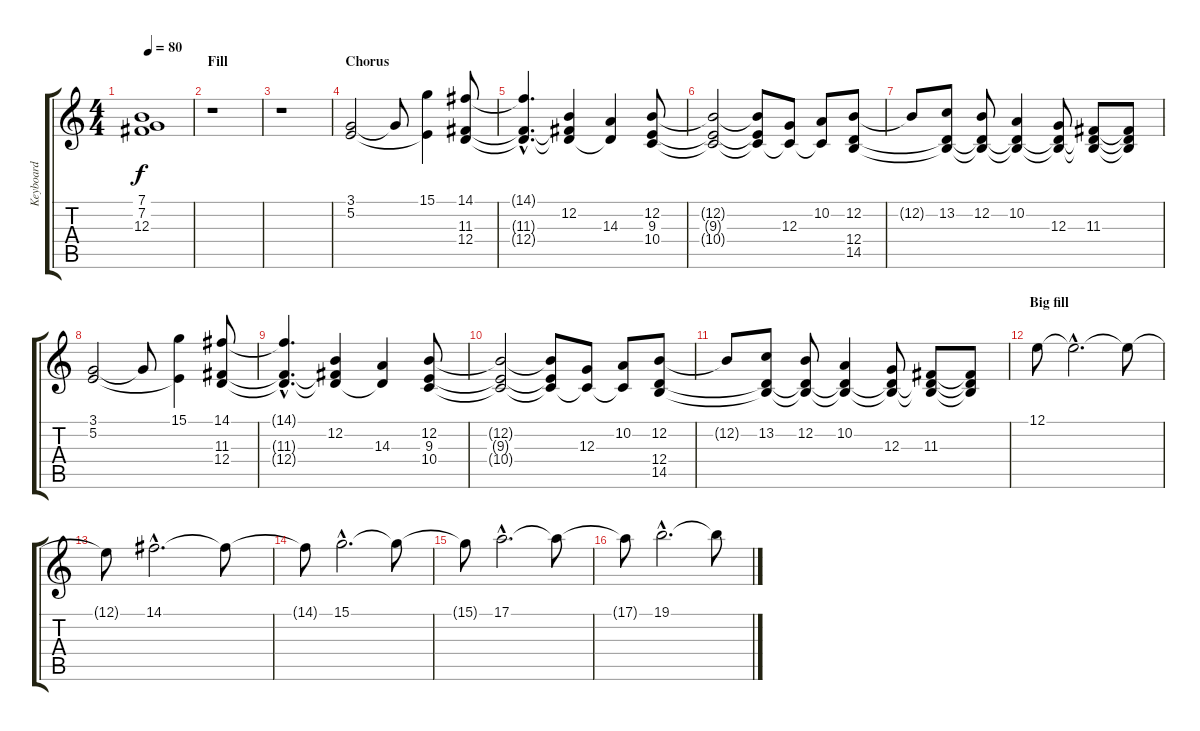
\track ("Keyboard" "Keyboard") {instrument stringensemble1}
\staff {score tabs}
\tuning (E4 B3 G3 D3 A2 E2) {hide}
\ts (4 4)
\tempo 80
\clef g2
\ks c
(7.1 7.2 12.3).1{dy f} |
\section ("" "Fill")
r.1{volume 13 instrument stringensemble1} |
r.1 |
\section ("" "Chorus")
(3.1 5.2).2 3.1{t}.8 (15.1 5.2{t}).4 (14.1 11.3 12.4).8 |
(14.1{hac t} 11.3{hac t} 12.4{hac t}).4{d} (12.2 11.3{t} 12.4{t}).4 (14.3 12.4{t}).4 (12.2 9.3 10.4).8 |
(12.2{t} 9.3{t} 10.4{t}).2 (12.2{t} 9.3{t} 10.4{t}).8 (12.3 10.4{t}).8 (10.2 10.4{t}).8 (12.2 12.4 14.5).8 |
12.2{t}.8 (13.2 12.4{t} 14.5{t}).8 (12.2 12.4{t} 14.5{t}).8 (10.2 12.4{t} 14.5{t}).4 (12.3 12.4{t} 14.5{t}).8 (11.3 12.4{t} 14.5{t}).8 (11.3{t} 12.4{t} 14.5{t}).8 |
(3.1 5.2).2 3.1{t}.8 (15.1 5.2{t}).4 (14.1 11.3 12.4).8 |
(14.1{hac t} 11.3{hac t} 12.4{hac t}).4{d} (12.2 11.3{t} 12.4{t}).4 (14.3 12.4{t}).4 (12.2 9.3 10.4).8 |
(12.2{t} 9.3{t} 10.4{t}).2 (12.2{t} 9.3{t} 10.4{t}).8 (12.3 10.4{t}).8 (10.2 10.4{t}).8 (12.2 12.4 14.5).8 |
12.2{t}.8 (13.2 12.4{t} 14.5{t}).8 (12.2 12.4{t} 14.5{t}).8 (10.2 12.4{t} 14.5{t}).4 (12.3 12.4{t} 14.5{t}).8 (11.3 12.4{t} 14.5{t}).8 (11.3{t} 12.4{t} 14.5{t}).8 |
\section ("" "Big fill")
12.1.8 12.1{hac t}.2{d} 12.1{t}.8 |
12.1{t}.8 14.1{hac}.2{d} 14.1{t}.8 |
14.1{t}.8 15.1{hac}.2{d} 15.1{t}.8 |
15.1{t}.8 17.1{hac}.2{d} 17.1{t}.8 |
17.1{t}.8 19.1{hac}.2{d} 19.1{t}.8
